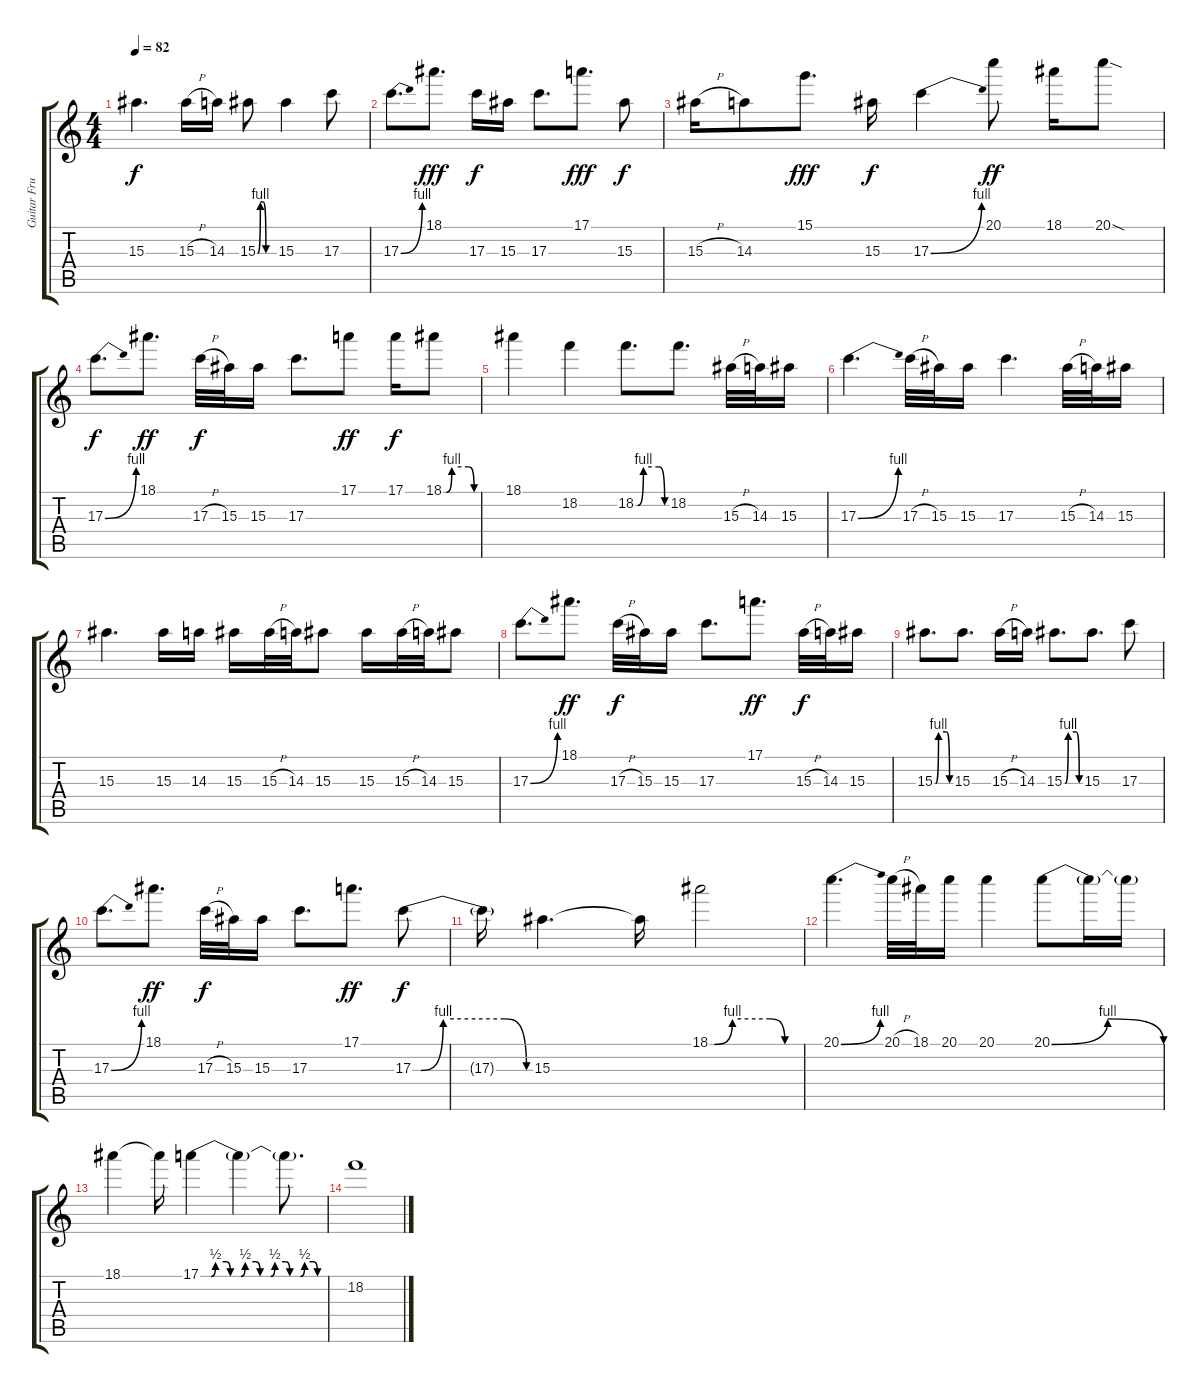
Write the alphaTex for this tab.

\track ("Guitar Frusciante Solo" "Guitar Fru") {instrument distortionguitar}
\staff {score tabs}
\tuning (E4 B3 G3 D3 A2 E2) {hide}
\ts (4 4)
\tempo 82
\clef g2
\ks c
15.3.4{d dy f} 15.3{h}.16 14.3.16 15.3{be (custom 0 0 10 4 20 4 30 0 60 0)}.8 15.3.4 17.3.8 |
17.3{be (bend 0 0 60 4)}.8{d} 18.1.8{d dy fff} 17.3.16{dy f} 15.3.16 17.3.8{d} 17.1.8{d dy fff} 15.3.8{dy f} |
15.3{h}.16 14.3.8 15.1.8{d dy fff} 15.3.16{dy f} 17.3{be (bend 0 0 60 4)}.4 20.1.8{dy ff} 18.1.16 20.1{sod}.8 |
17.3{be (bend 0 0 60 4)}.8{d dy f} 18.1.8{d dy ff} 17.3{h}.32{dy f} 15.3.32 15.3.16 17.3.8{d} 17.1.8{dy ff} 17.1.16{dy f} 18.1{be (custom 0 0 5 0 15 4 45 4 55 0 60 0)}.8 |
18.1.4 18.2.4 18.2{be (custom 0 0 4 0 15 4 45 4 56 0 60 0)}.8{d} 18.2.8{d} 15.3{h}.32 14.3.32 15.3.16 |
17.3{be (bend 0 0 60 4)}.4{d} 17.3{h}.32 15.3.32 15.3.16 17.3.4{d} 15.3{h}.32 14.3.32 15.3.16 |
15.3.4{d} 15.3.16 14.3.16 15.3.16 15.3{h}.32 14.3.32 15.3.8 15.3.16 15.3{h}.32 14.3.32 15.3.8 |
17.3{be (bend 0 0 60 4)}.8{d} 18.1.8{d dy ff} 17.3{h}.32{dy f} 15.3.32 15.3.16 17.3.8{d} 17.1.8{d dy ff} 15.3{h}.32{dy f} 14.3.32 15.3.16 |
15.3{be (custom 0 0 4 0 15 4 45 4 56 0 60 0)}.8{d} 15.3.8{d} 15.3{h}.16 14.3.16 15.3{be (custom 0 0 4 0 15 4 45 4 56 0 60 0)}.8{d} 15.3.8{d} 17.3.8 |
17.3{be (bend 0 0 60 4)}.8{d} 18.1.8{d dy ff} 17.3{h}.32{dy f} 15.3.32 15.3.16 17.3.8{d} 17.1.8{d dy ff} 17.3{be (custom 0 0 4 0 15 4 45 4 56 0 60 0)}.8{dy f} |
17.3{t}.16 15.3.4{d} 15.3{t}.16 18.1{be (custom 0 0 3 0 15 4 40 4 50 0 60 0)}.2 |
20.1{be (bend 0 0 60 4)}.4{d} 20.1{h}.32 18.1.32 20.1.16 20.1.4 20.1{be (bendrelease 0 0 15 4 45 4 60 0)}.8 20.1{t}.16 20.1{t}.16 |
18.1.4 18.1{t}.16 17.1{be (custom 0 0 5 0 7 2 12 2 14 0 19 0 21 2 26 2 28 0 33 0 35 2 40 2 42 0 47 0 49 2 53 2 55 0 60 0)}.4 17.1{t}.4 17.1{t}.8{d} |
18.2.1
